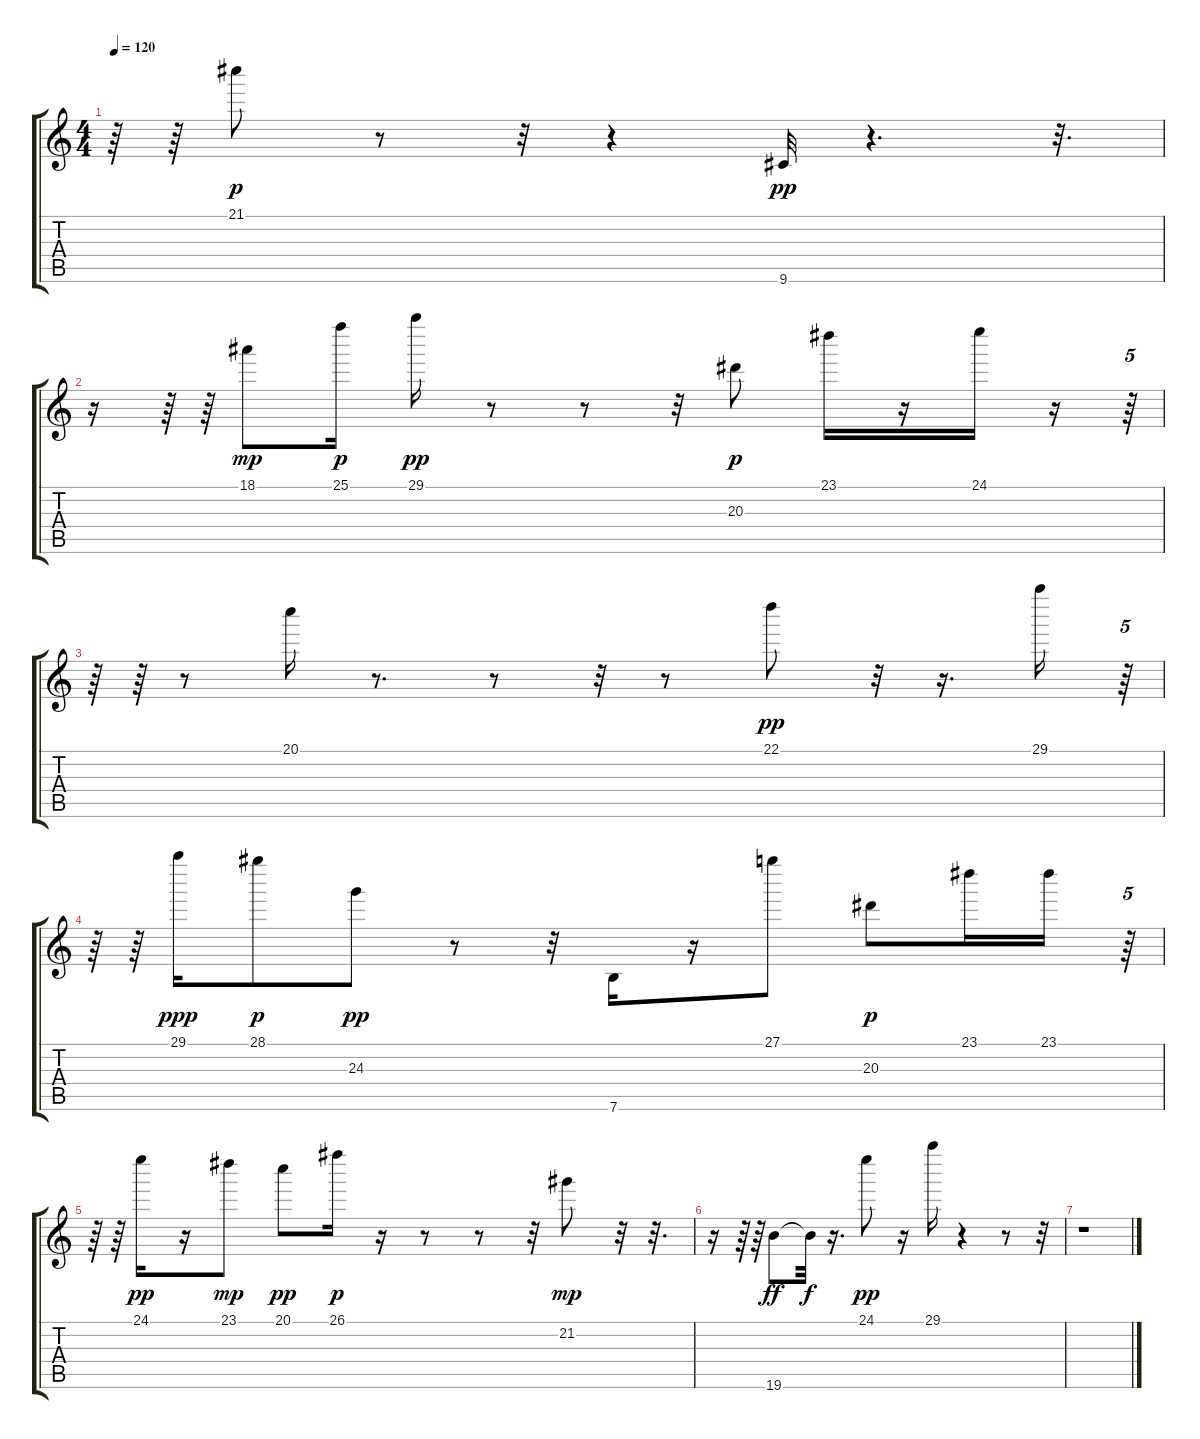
\track "" {instrument acousticguitarsteel}
\staff {score tabs}
\tuning (E4 B3 G3 D3 A2 E2) {hide}
\ts (4 4)
\tempo 120
\clef g2
\ks c
r.64{dy p} r.64 21.1.8 r.8 r.32 r.4 9.6.32{dy pp} r.4{d} r.32{d} |
r.16 r.64 r.64 18.1.8{dy mp} 25.1.16{dy p} 29.1.16{dy pp} r.8 r.8 r.32 20.3.8{dy p} 23.1.16 r.16 24.1.16 r.16 r.64{tu (5 4)} |
r.64 r.64 r.8 20.1.16 r.8{d} r.8 r.32 r.8 22.1.8{dy pp} r.32 r.16{d} 29.1.16 r.64{tu (5 4)} |
r.64 r.64 29.1.16{dy ppp} 28.1.8{dy p} 24.3.8{dy pp} r.8 r.32 7.6.16 r.16 27.1.8 20.3.8{dy p} 23.1.16 23.1.16 r.64{tu (5 4)} |
r.64 r.64 24.1.16{dy pp} r.16 23.1.8{dy mp} 20.1.8{dy pp} 26.1.16{dy p} r.16 r.8 r.8 r.32 21.2.8{dy mp} r.32 r.32{d} |
r.16 r.64 r.64 19.6.8{dy ff} 19.6{t}.32{dy f} r.16{d} 24.1.8{dy pp} r.16 29.1.16 r.4 r.8 r.32 |
r.1
